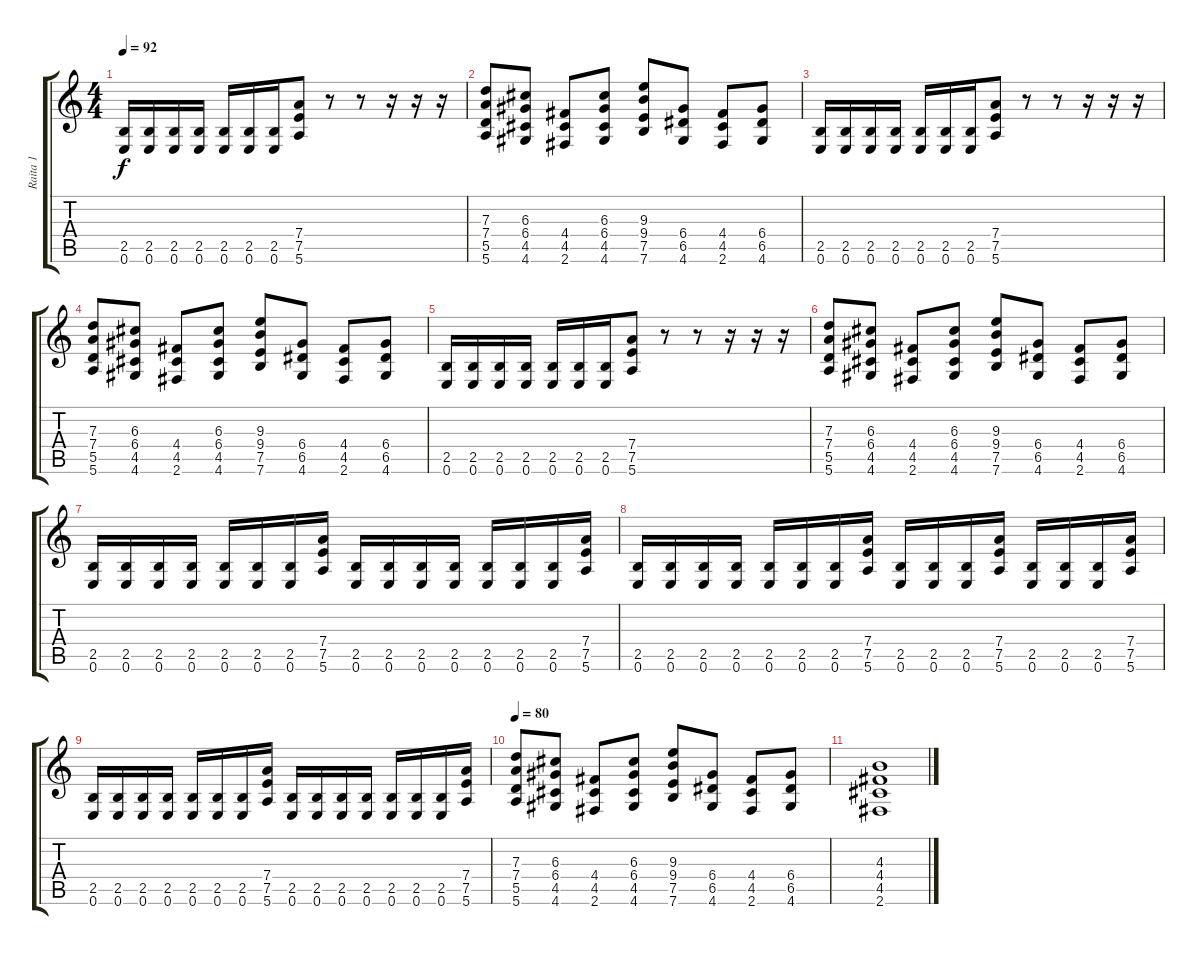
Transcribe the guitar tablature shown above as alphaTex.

\track ("Raita 1" "Raita 1") {instrument overdrivenguitar}
\staff {score tabs}
\tuning (E4 B3 G3 D3 A2 E2) {hide}
\ts (4 4)
\tempo 92
\clef g2
\ks c
(2.5 0.6).16{dy f} (2.5 0.6).16 (2.5 0.6).16 (2.5 0.6).16 (2.5 0.6).16 (2.5 0.6).16 (2.5 0.6).16 (7.4 7.5 5.6).8 r.8 r.8 r.16 r.16 r.16 |
(7.3 7.4 5.5 5.6).8 (6.3 6.4 4.5 4.6).8 (4.4 4.5 2.6).8 (6.3 6.4 4.5 4.6).8 (9.3 9.4 7.5 7.6).8 (6.4 6.5 4.6).8 (4.4 4.5 2.6).8 (6.4 6.5 4.6).8 |
(2.5 0.6).16 (2.5 0.6).16 (2.5 0.6).16 (2.5 0.6).16 (2.5 0.6).16 (2.5 0.6).16 (2.5 0.6).16 (7.4 7.5 5.6).8 r.8 r.8 r.16 r.16 r.16 |
(7.3 7.4 5.5 5.6).8 (6.3 6.4 4.5 4.6).8 (4.4 4.5 2.6).8 (6.3 6.4 4.5 4.6).8 (9.3 9.4 7.5 7.6).8 (6.4 6.5 4.6).8 (4.4 4.5 2.6).8 (6.4 6.5 4.6).8 |
(2.5 0.6).16 (2.5 0.6).16 (2.5 0.6).16 (2.5 0.6).16 (2.5 0.6).16 (2.5 0.6).16 (2.5 0.6).16 (7.4 7.5 5.6).8 r.8 r.8 r.16 r.16 r.16 |
(7.3 7.4 5.5 5.6).8 (6.3 6.4 4.5 4.6).8 (4.4 4.5 2.6).8 (6.3 6.4 4.5 4.6).8 (9.3 9.4 7.5 7.6).8 (6.4 6.5 4.6).8 (4.4 4.5 2.6).8 (6.4 6.5 4.6).8 |
(2.5 0.6).16 (2.5 0.6).16 (2.5 0.6).16 (2.5 0.6).16 (2.5 0.6).16 (2.5 0.6).16 (2.5 0.6).16 (7.4 7.5 5.6).16 (2.5 0.6).16 (2.5 0.6).16 (2.5 0.6).16 (2.5 0.6).16 (2.5 0.6).16 (2.5 0.6).16 (2.5 0.6).16 (7.4 7.5 5.6).16 |
(2.5 0.6).16 (2.5 0.6).16 (2.5 0.6).16 (2.5 0.6).16 (2.5 0.6).16 (2.5 0.6).16 (2.5 0.6).16 (7.4 7.5 5.6).16 (2.5 0.6).16 (2.5 0.6).16 (2.5 0.6).16 (7.4 7.5 5.6).16 (2.5 0.6).16 (2.5 0.6).16 (2.5 0.6).16 (7.4 7.5 5.6).16 |
(2.5 0.6).16 (2.5 0.6).16 (2.5 0.6).16 (2.5 0.6).16 (2.5 0.6).16 (2.5 0.6).16 (2.5 0.6).16 (7.4 7.5 5.6).16 (2.5 0.6).16 (2.5 0.6).16 (2.5 0.6).16 (2.5 0.6).16 (2.5 0.6).16 (2.5 0.6).16 (2.5 0.6).16 (7.4 7.5 5.6).16 |
\tempo 80
(7.3 7.4 5.5 5.6).8 (6.3 6.4 4.5 4.6).8 (4.4 4.5 2.6).8 (6.3 6.4 4.5 4.6).8 (9.3 9.4 7.5 7.6).8 (6.4 6.5 4.6).8 (4.4 4.5 2.6).8 (6.4 6.5 4.6).8 |
(4.3 4.4 4.5 2.6).1
